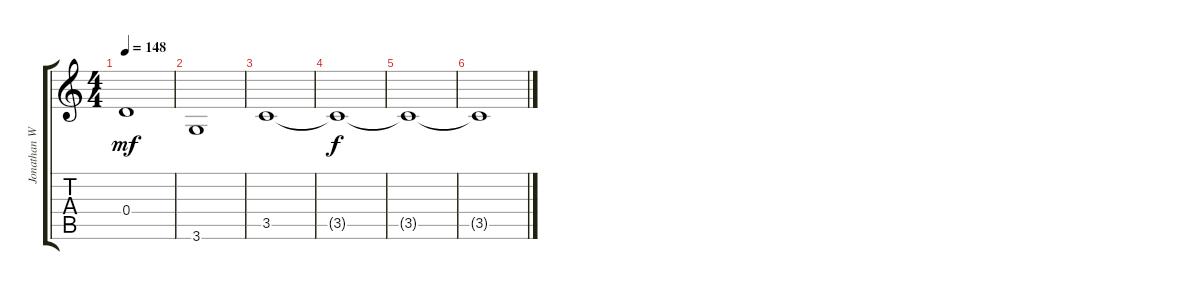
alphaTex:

\track ("Jonathan Wilson" "Jonathan W") {instrument acousticbass}
\staff {score tabs}
\tuning (E4 B3 G3 D3 A2 E2) {hide}
\ts (4 4)
\tempo 148
\clef g2
\ks c
0.4.1{dy mf} |
3.6.1 |
3.5.1 |
3.5{t}.1{dy f} |
3.5{t}.1 |
3.5{t}.1
